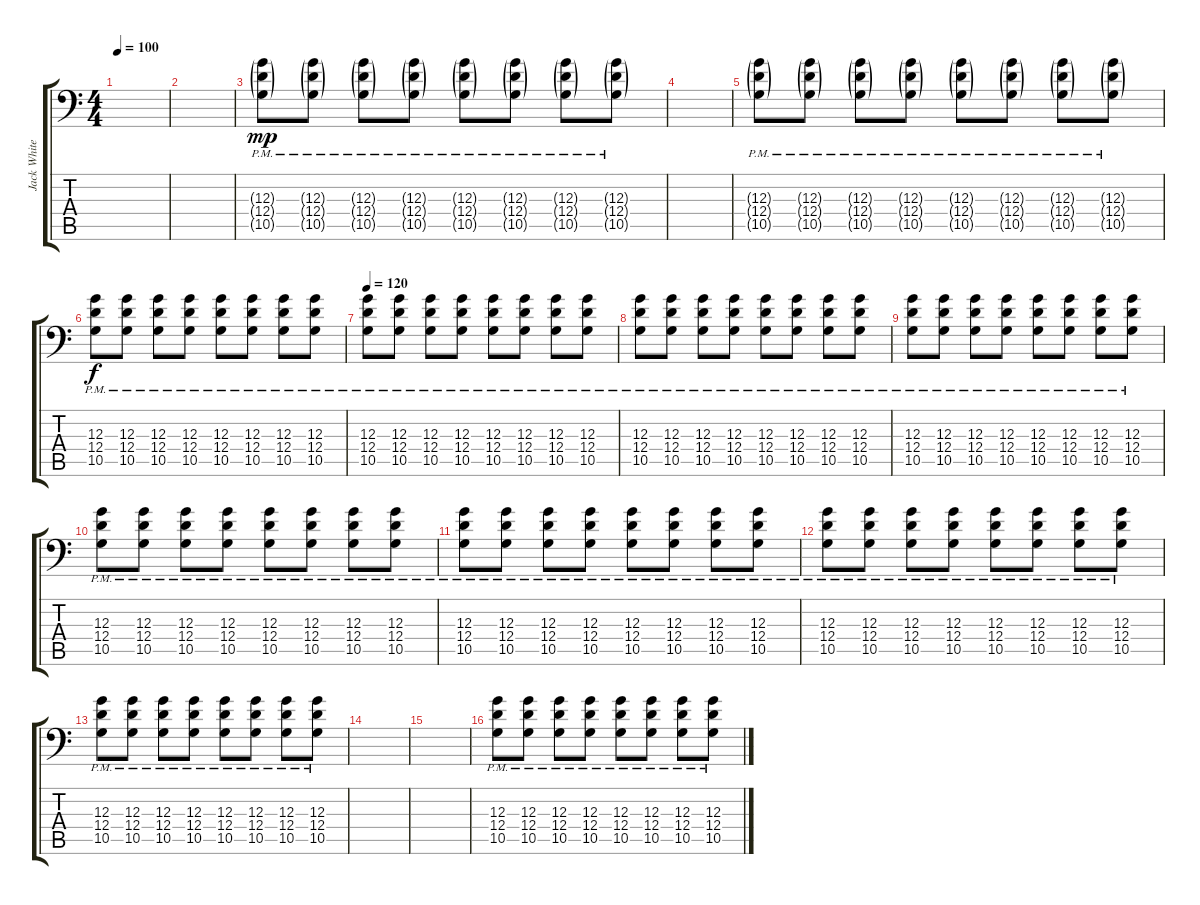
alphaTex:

\track ("Jack White (Guitar)" "Jack White") {instrument distortionguitar}
\staff {score tabs}
\tuning (E4 B2 G2 D2 A1 E1) {hide}
\ts (4 4)
\tempo 100
\clef f4
\ks c
|
|
(12.3{g pm} 12.4{g pm} 10.5{g pm}).8{dy mp volume 8} (12.3{g pm} 12.4{g pm} 10.5{g pm}).8 (12.3{g pm} 12.4{g pm} 10.5{g pm}).8 (12.3{g pm} 12.4{g pm} 10.5{g pm}).8 (12.3{g pm} 12.4{g pm} 10.5{g pm}).8 (12.3{g pm} 12.4{g pm} 10.5{g pm}).8 (12.3{g pm} 12.4{g pm} 10.5{g pm}).8 (12.3{g pm} 12.4{g pm} 10.5{g pm}).8 |
|
(12.3{g pm} 12.4{g pm} 10.5{g pm}).8{volume 8} (12.3{g pm} 12.4{g pm} 10.5{g pm}).8 (12.3{g pm} 12.4{g pm} 10.5{g pm}).8 (12.3{g pm} 12.4{g pm} 10.5{g pm}).8 (12.3{g pm} 12.4{g pm} 10.5{g pm}).8 (12.3{g pm} 12.4{g pm} 10.5{g pm}).8 (12.3{g pm} 12.4{g pm} 10.5{g pm}).8 (12.3{g pm} 12.4{g pm} 10.5{g pm}).8 |
(12.3{pm} 12.4{pm} 10.5{pm}).8{dy f volume 8} (12.3{pm} 12.4{pm} 10.5{pm}).8 (12.3{pm} 12.4{pm} 10.5{pm}).8 (12.3{pm} 12.4{pm} 10.5{pm}).8 (12.3{pm} 12.4{pm} 10.5{pm}).8 (12.3{pm} 12.4{pm} 10.5{pm}).8 (12.3{pm} 12.4{pm} 10.5{pm}).8 (12.3{pm} 12.4{pm} 10.5{pm}).8 |
\tempo 120
(12.3{pm} 12.4{pm} 10.5{pm}).8{volume 8} (12.3{pm} 12.4{pm} 10.5{pm}).8 (12.3{pm} 12.4{pm} 10.5{pm}).8 (12.3{pm} 12.4{pm} 10.5{pm}).8 (12.3{pm} 12.4{pm} 10.5{pm}).8 (12.3{pm} 12.4{pm} 10.5{pm}).8 (12.3{pm} 12.4{pm} 10.5{pm}).8 (12.3{pm} 12.4{pm} 10.5{pm}).8 |
(12.3{pm} 12.4{pm} 10.5{pm}).8{volume 8} (12.3{pm} 12.4{pm} 10.5{pm}).8 (12.3{pm} 12.4{pm} 10.5{pm}).8 (12.3{pm} 12.4{pm} 10.5{pm}).8 (12.3{pm} 12.4{pm} 10.5{pm}).8 (12.3{pm} 12.4{pm} 10.5{pm}).8 (12.3{pm} 12.4{pm} 10.5{pm}).8 (12.3{pm} 12.4{pm} 10.5{pm}).8 |
(12.3{pm} 12.4{pm} 10.5{pm}).8{volume 8} (12.3{pm} 12.4{pm} 10.5{pm}).8 (12.3{pm} 12.4{pm} 10.5{pm}).8 (12.3{pm} 12.4{pm} 10.5{pm}).8 (12.3{pm} 12.4{pm} 10.5{pm}).8 (12.3{pm} 12.4{pm} 10.5{pm}).8 (12.3{pm} 12.4{pm} 10.5{pm}).8 (12.3{pm} 12.4{pm} 10.5{pm}).8 |
(12.3{pm} 12.4{pm} 10.5{pm}).8{volume 8} (12.3{pm} 12.4{pm} 10.5{pm}).8 (12.3{pm} 12.4{pm} 10.5{pm}).8 (12.3{pm} 12.4{pm} 10.5{pm}).8 (12.3{pm} 12.4{pm} 10.5{pm}).8 (12.3{pm} 12.4{pm} 10.5{pm}).8 (12.3{pm} 12.4{pm} 10.5{pm}).8 (12.3{pm} 12.4{pm} 10.5{pm}).8 |
(12.3{pm} 12.4{pm} 10.5{pm}).8{volume 8} (12.3{pm} 12.4{pm} 10.5{pm}).8 (12.3{pm} 12.4{pm} 10.5{pm}).8 (12.3{pm} 12.4{pm} 10.5{pm}).8 (12.3{pm} 12.4{pm} 10.5{pm}).8 (12.3{pm} 12.4{pm} 10.5{pm}).8 (12.3{pm} 12.4{pm} 10.5{pm}).8 (12.3{pm} 12.4{pm} 10.5{pm}).8 |
(12.3{pm} 12.4{pm} 10.5{pm}).8{volume 8} (12.3{pm} 12.4{pm} 10.5{pm}).8 (12.3{pm} 12.4{pm} 10.5{pm}).8 (12.3{pm} 12.4{pm} 10.5{pm}).8 (12.3{pm} 12.4{pm} 10.5{pm}).8 (12.3{pm} 12.4{pm} 10.5{pm}).8 (12.3{pm} 12.4{pm} 10.5{pm}).8 (12.3{pm} 12.4{pm} 10.5{pm}).8 |
(12.3{pm} 12.4{pm} 10.5{pm}).8{volume 8} (12.3{pm} 12.4{pm} 10.5{pm}).8 (12.3{pm} 12.4{pm} 10.5{pm}).8 (12.3{pm} 12.4{pm} 10.5{pm}).8 (12.3{pm} 12.4{pm} 10.5{pm}).8 (12.3{pm} 12.4{pm} 10.5{pm}).8 (12.3{pm} 12.4{pm} 10.5{pm}).8 (12.3{pm} 12.4{pm} 10.5{pm}).8 |
|
|
(12.3{pm} 12.4{pm} 10.5{pm}).8{volume 8} (12.3{pm} 12.4{pm} 10.5{pm}).8 (12.3{pm} 12.4{pm} 10.5{pm}).8 (12.3{pm} 12.4{pm} 10.5{pm}).8 (12.3{pm} 12.4{pm} 10.5{pm}).8 (12.3{pm} 12.4{pm} 10.5{pm}).8 (12.3{pm} 12.4{pm} 10.5{pm}).8 (12.3{pm} 12.4{pm} 10.5{pm}).8
